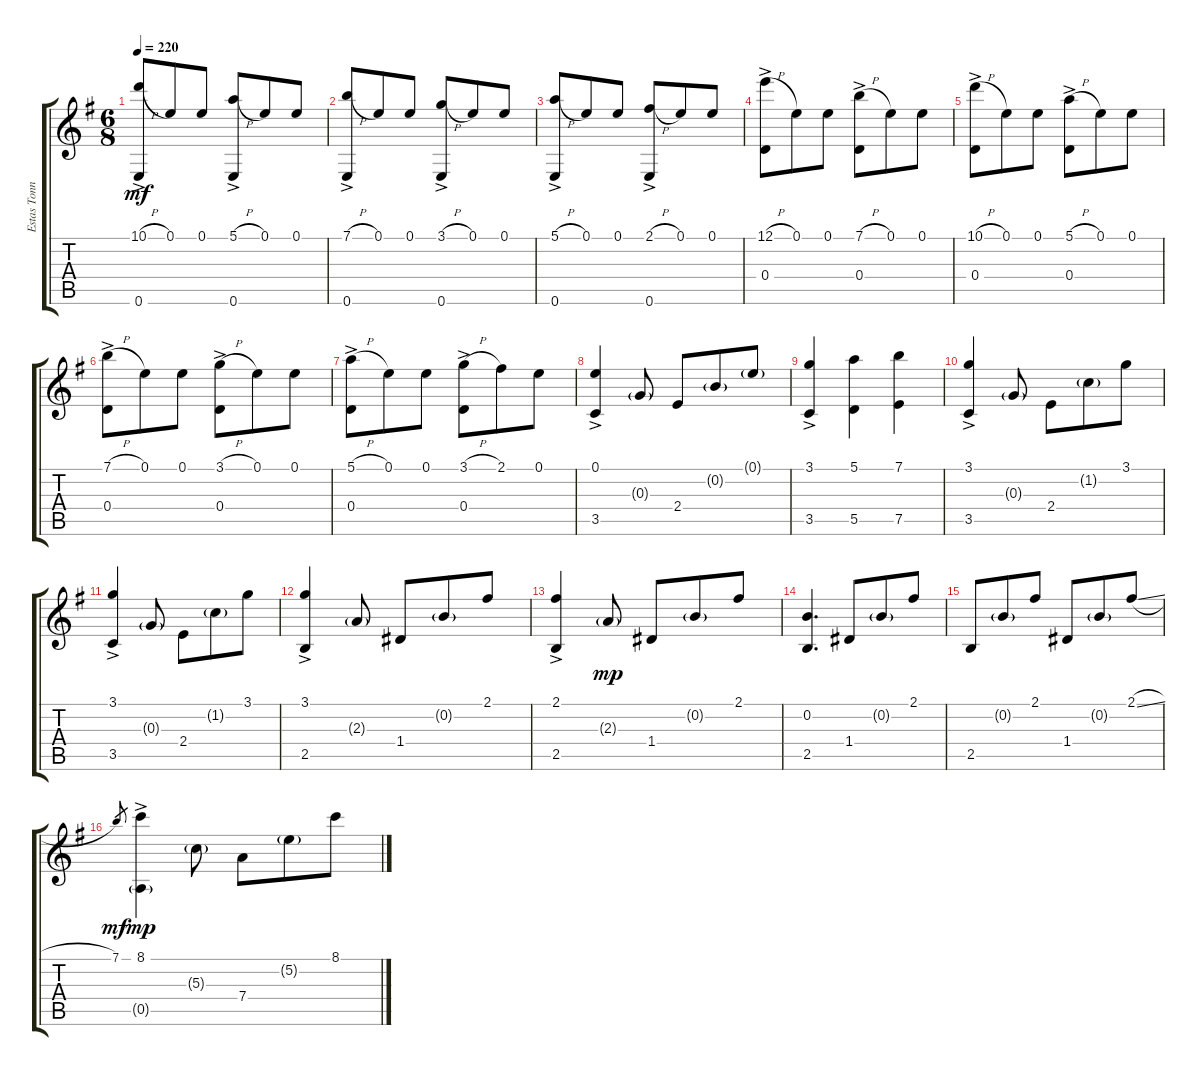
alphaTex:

\track ("Estas Tonné" "Estas Tonn") {instrument acousticguitarnylon}
\staff {score tabs}
\tuning (E4 B3 G3 D3 A2 E2) {hide}
\ts (6 8)
\tempo 220
\clef g2
\ks eminor
(10.1{h ac} 0.6).8{dy mf} 0.1.8 0.1.8 (5.1{h ac} 0.6).8 0.1.8 0.1.8 |
(7.1{h ac} 0.6).8 0.1.8 0.1.8 (3.1{h ac} 0.6).8 0.1.8 0.1.8 |
(5.1{h ac} 0.6).8 0.1.8 0.1.8 (2.1{h ac} 0.6).8 0.1.8 0.1.8 |
(12.1{h ac} 0.4).8 0.1.8 0.1.8 (7.1{h ac} 0.4).8 0.1.8 0.1.8 |
(10.1{h ac} 0.4).8 0.1.8 0.1.8 (5.1{h ac} 0.4).8 0.1.8 0.1.8 |
(7.1{h ac} 0.4).8 0.1.8 0.1.8 (3.1{h ac} 0.4).8 0.1.8 0.1.8 |
(5.1{h ac} 0.4).8 0.1.8 0.1.8 (3.1{h ac} 0.4).8 2.1.8 0.1.8 |
(0.1 3.5{ac}).4 0.3{g}.8 2.4.8 0.2{g}.8 0.1{g}.8 |
(3.1 3.5{ac}).4 (5.1 5.5).4 (7.1 7.5).4 |
(3.1{ac} 3.5{ac}).4 0.3{g}.8 2.4.8 1.2{g}.8 3.1.8 |
(3.1{ac} 3.5{ac}).4 0.3{g}.8 2.4.8 1.2{g}.8 3.1.8 |
(3.1{ac} 2.5{ac}).4 2.3{g}.8 1.4.8 0.2{g}.8 2.1.8 |
(2.1{ac} 2.5{ac}).4 2.3{g}.8{dy mp} 1.4.8 0.2{g}.8 2.1.8 |
(0.2 2.5).4{d} 1.4.8 0.2{g}.8 2.1.8 |
2.5.8 0.2{g}.8 2.1.8 1.4.8 0.2{g}.8 2.1{sl}.8 |
7.1.8{gr dy mf} (8.1{ac} 0.5{g}).4{dy mp} 5.3{g}.8 7.4.8 5.2{g}.8 8.1.8
